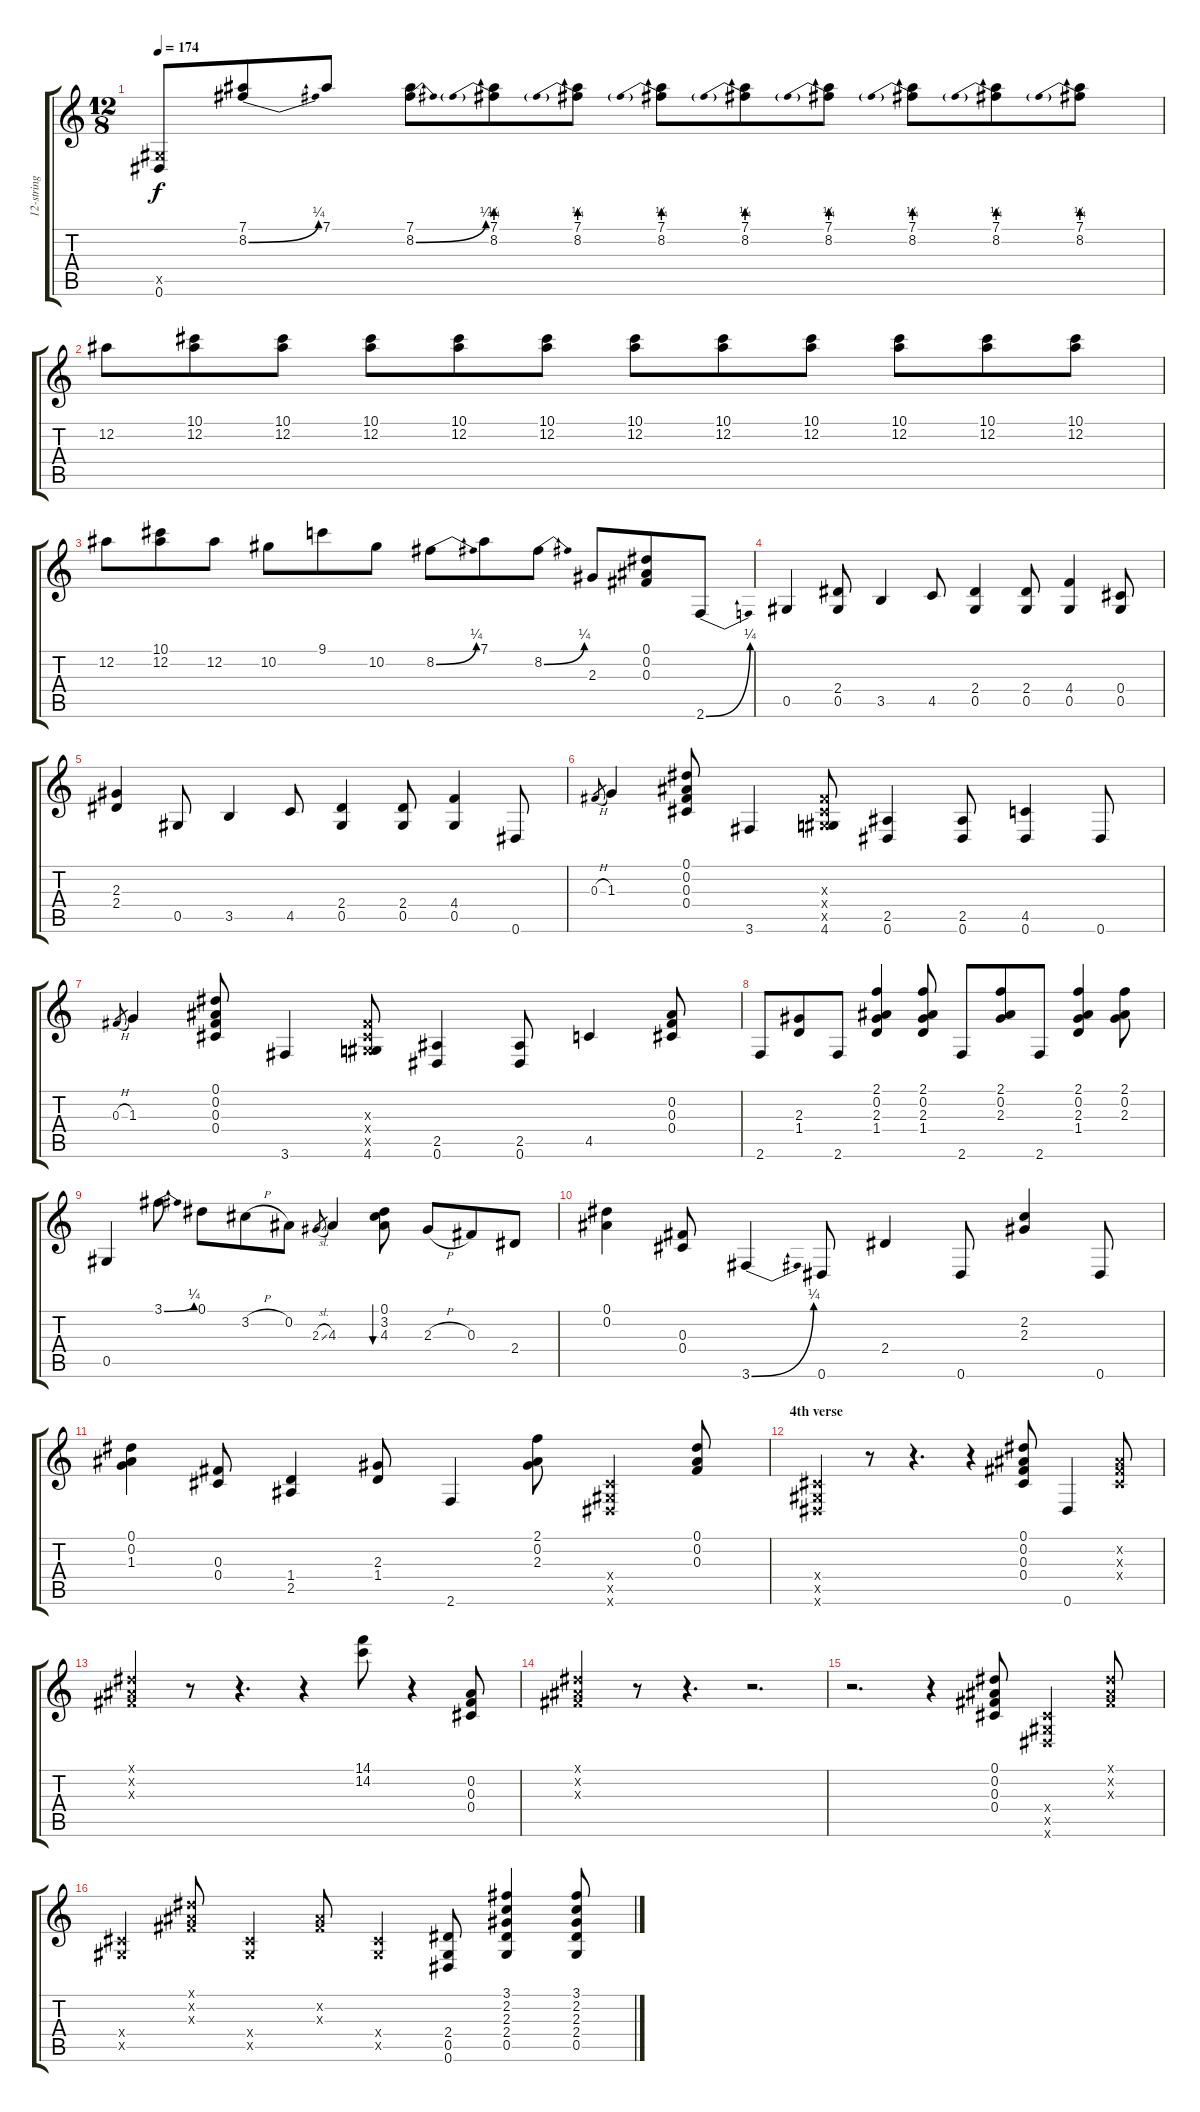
\track ("12-string Ac." "12-string ") {instrument acousticguitarsteel}
\staff {score tabs}
\tuning (Eb4 Bb3 Gb3 Db3 Ab2 Eb2) {hide}
\ts (12 8)
\tempo 174
\clef g2
\ks c
(0.5{x} 0.6).8{dy f} (7.1 8.2{be (bend 0 0 60 1)}).8 7.1.8 (7.1 8.2{be (bend 0 0 60 1)}).8 (7.1 8.2{be (prebend 0 1 60 1)}).8 (7.1 8.2{be (prebend 0 1 60 1)}).8 (7.1 8.2{be (prebend 0 1 60 1)}).8 (7.1 8.2{be (prebend 0 1 60 1)}).8 (7.1 8.2{be (prebend 0 1 60 1)}).8 (7.1 8.2{be (prebend 0 1 60 1)}).8 (7.1 8.2{be (prebend 0 1 60 1)}).8 (7.1 8.2{be (prebend 0 1 60 1)}).8 |
12.2.8 (10.1 12.2).8 (10.1 12.2).8 (10.1 12.2).8 (10.1 12.2).8 (10.1 12.2).8 (10.1 12.2).8 (10.1 12.2).8 (10.1 12.2).8 (10.1 12.2).8 (10.1 12.2).8 (10.1 12.2).8 |
12.2.8 (10.1 12.2).8 12.2.8 10.2.8 9.1.8 10.2.8 8.2{be (bend 0 0 60 1)}.8 7.1.8 8.2{be (bend 0 0 60 1)}.8 2.3.8 (0.1 0.2 0.3).8 2.6{be (bend 0 0 60 1)}.8 |
0.5.4 (2.4 0.5).8 3.5.4 4.5.8 (2.4 0.5).4 (2.4 0.5).8 (4.4 0.5).4 (0.4 0.5).8 |
(2.3 2.4).4 0.5.8 3.5.4 4.5.8 (2.4 0.5).4 (2.4 0.5).8 (4.4 0.5).4 0.6.8 |
0.3{h}.8{gr} 1.3.4 (0.1 0.2 0.3 0.4).8 3.6.4 (0.3{x} 0.4{x} 0.5{x} 4.6).8 (2.5 0.6).4 (2.5 0.6).8 (4.5 0.6).4 0.6.8 |
0.3{h}.8{gr} 1.3.4 (0.1 0.2 0.3 0.4).8 3.6.4 (0.3{x} 0.4{x} 0.5{x} 4.6).8 (2.5 0.6).4 (2.5 0.6).8 4.5.4 (0.2 0.3 0.4).8 |
2.6.8 (2.3 1.4).8 2.6.8 (2.1 0.2 2.3 1.4).4 (2.1 0.2 2.3 1.4).8 2.6.8 (2.1 0.2 2.3).8 2.6.8 (2.1 0.2 2.3 1.4).4 (2.1 0.2 2.3).8 |
0.5.4 3.1{be (bend 0 0 60 1)}.8 0.1.8 3.2{h}.8 0.2.8 2.3{sl}.8{gr} 4.3.4 (0.1 3.2 4.3).8{bu 60} 2.3{h}.8 0.3.8 2.4.8 |
(0.1 0.2).4 (0.3 0.4).8 3.6{be (bend 0 0 60 1)}.4 0.6.8 2.4.4 0.6.8 (2.2 2.3).4 0.6.8 |
(0.1 0.2 1.3).4 (0.3 0.4).8 (1.4 2.5).4 (2.3 1.4).8 2.6.4 (2.1 0.2 2.3).8 (0.4{x} 0.5{x} 0.6{x}).4 (0.1 0.2 0.3).8 |
\section ("" "4th verse")
(0.4{x} 0.5{x} 0.6{x}).4 r.8 r.4{d} r.4 (0.1 0.2 0.3 0.4).8 0.6.4 (0.2{x} 0.3{x} 0.4{x}).8 |
(0.1{x} 0.2{x} 0.3{x}).4 r.8 r.4{d} r.4 (14.1 14.2).8 r.4 (0.2 0.3 0.4).8 |
(0.1{x} 0.2{x} 0.3{x}).4 r.8 r.4{d} r.2{d} |
r.2{d} r.4 (0.1 0.2 0.3 0.4).8 (0.4{x} 0.5{x} 0.6{x}).4 (0.1{x} 0.2{x} 0.3{x}).8 |
(0.4{x} 0.5{x}).4 (0.1{x} 0.2{x} 0.3{x}).8 (0.4{x} 0.5{x}).4 (0.2{x} 0.3{x}).8 (0.4{x} 0.5{x}).4 (2.4 0.5 0.6).8 (3.1 2.2 2.3 2.4 0.5).4 (3.1 2.2 2.3 2.4 0.5).8
